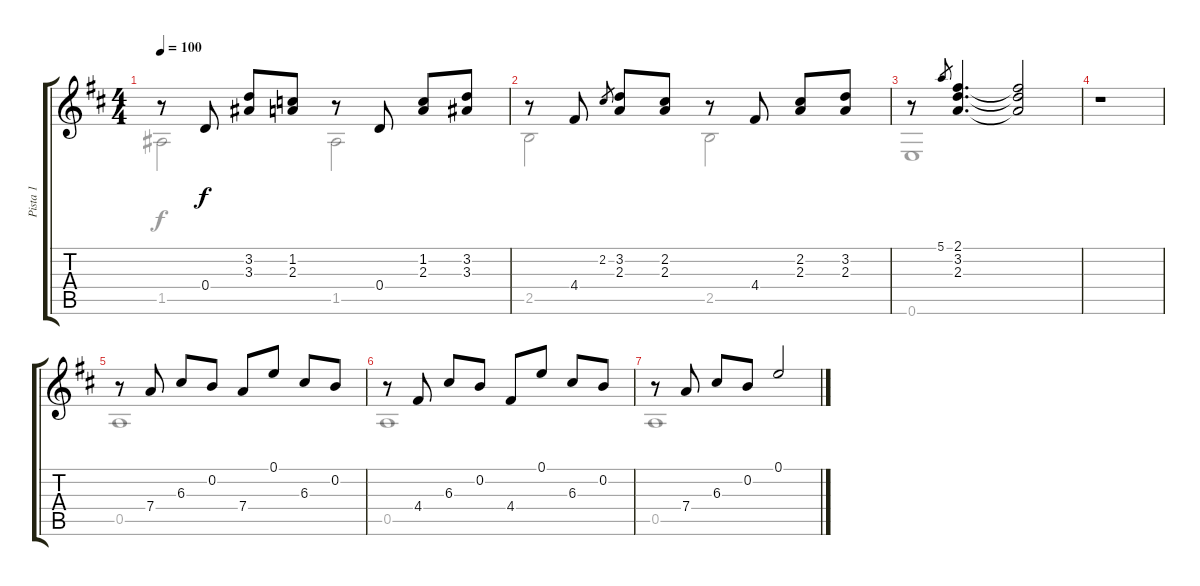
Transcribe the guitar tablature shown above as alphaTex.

\track ("Pista 1" "Pista 1") {instrument acousticguitarsteel}
\staff {score tabs}
\tuning (E4 B3 G3 D3 A2 E2) {hide}
\voice
\ts (4 4)
\tempo 100
\clef g2
\ks d
r.8{dy f} 0.4.8 (3.2 3.3).8 (1.2 2.3).8 r.8 0.4.8 (1.2 2.3).8 (3.2 3.3).8 |
r.8 4.4.8 2.2.8{gr} (3.2 2.3).8 (2.2 2.3).8 r.8 4.4.8 (2.2 2.3).8 (3.2 2.3).8 |
r.8 5.1.8{gr} (2.1 3.2 2.3).4{d} (2.1{t} 3.2{t} 2.3{t}).2 |
r.1 |
r.8 7.4.8 6.3.8 0.2.8 7.4.8 0.1.8 6.3.8 0.2.8 |
r.8 4.4.8 6.3.8 0.2.8 4.4.8 0.1.8 6.3.8 0.2.8 |
r.8 7.4.8 6.3.8 0.2.8 0.1.2
\voice
\clef g2
\ottava regular
\simile none
\ks d
1.5.2{dy f} 1.5.2 |
2.5.2 2.5.2 |
0.6.1 |
|
0.5.1 |
0.5.1 |
0.5.1
